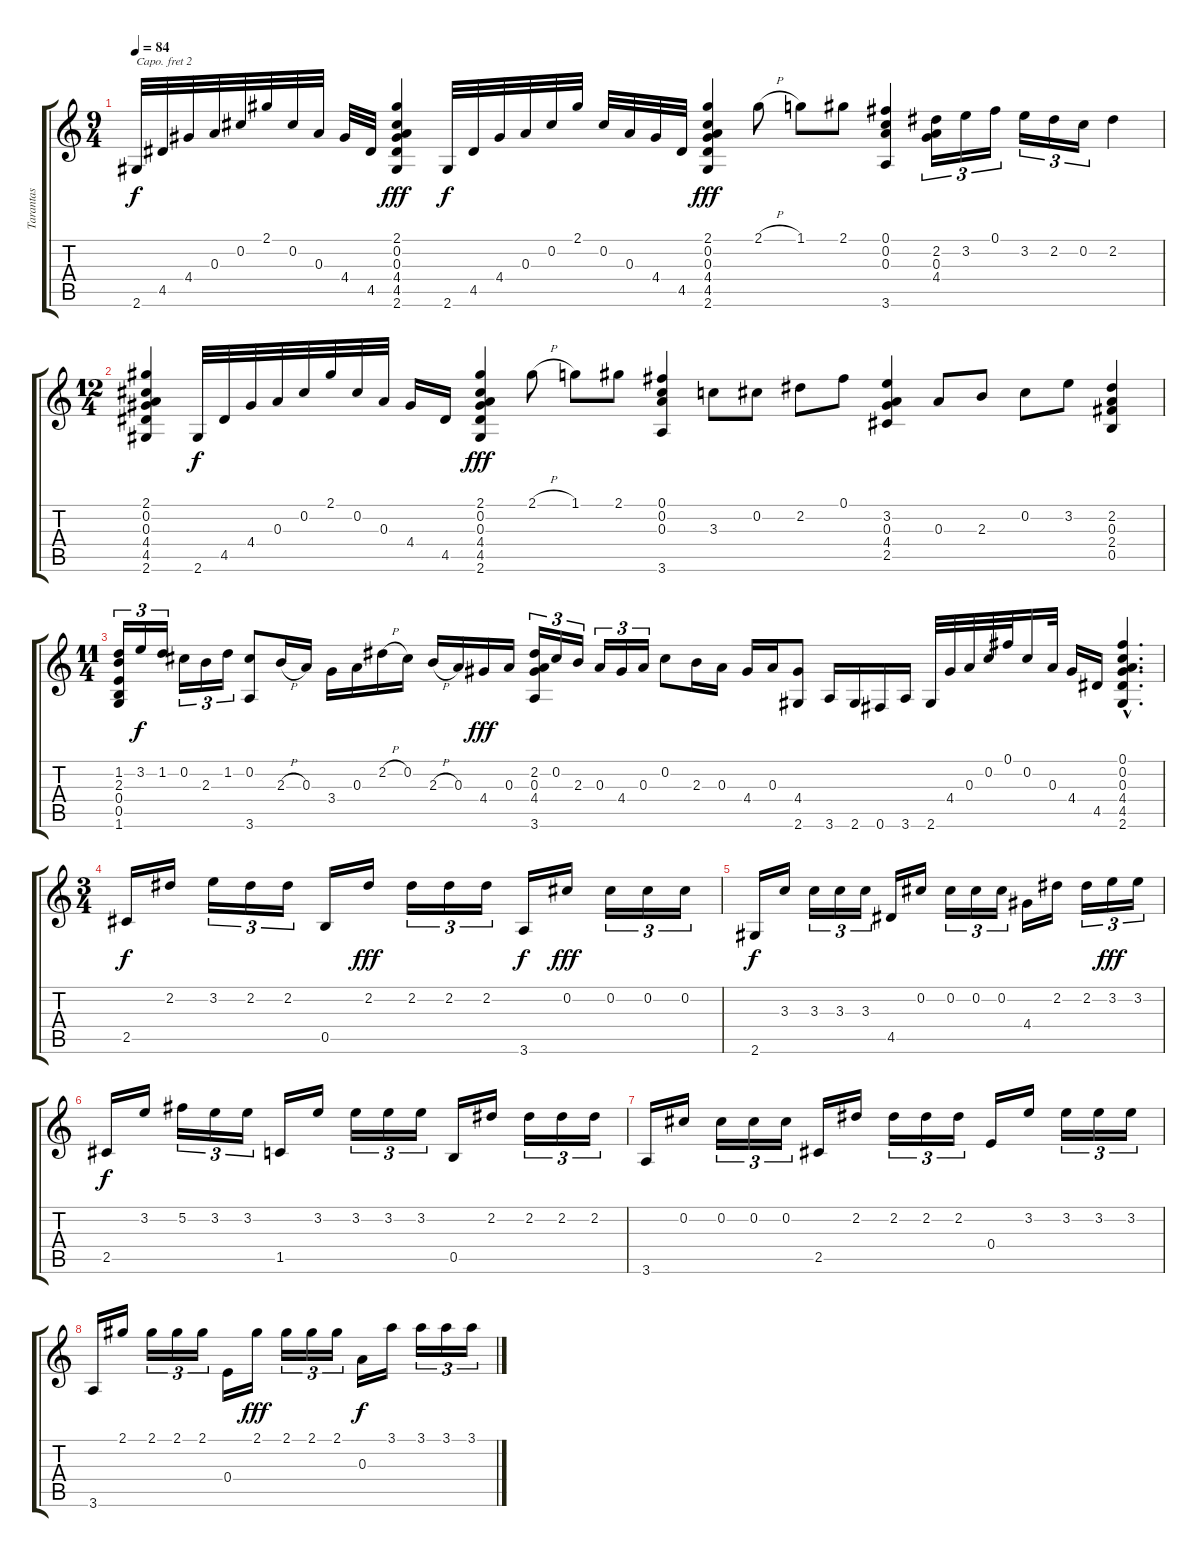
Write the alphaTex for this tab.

\track ("Tarantas" "Tarantas") {instrument acousticguitarnylon}
\staff {score tabs}
\capo 2
\tuning (E4 B3 G3 D3 A2 E2) {hide}
\ts (9 4)
\tempo 84
\clef g2
\ks c
2.6.32{dy f instrument acousticguitarnylon} 4.5.32 4.4.32 0.3.32 0.2.32 2.1.32 0.2.32 0.3.32 4.4.32 4.5.32 (2.1 0.2 0.3 4.4 4.5 2.6).4{dy fff} 2.6.32{dy f} 4.5.32 4.4.32 0.3.32 0.2.32 2.1.32 0.2.32 0.3.32 4.4.32 4.5.32 (2.1 0.2 0.3 4.4 4.5 2.6).4{dy fff} 2.1{h}.8 1.1.8 2.1.8 (0.1 0.2 0.3 3.6).4 (2.2 0.3 4.4).16{tu (3 2)} 3.2.16{tu (3 2)} 0.1.16{tu (3 2)} 3.2.16{tu (3 2)} 2.2.16{tu (3 2)} 0.2.16{tu (3 2)} 2.2.4 |
\ts (12 4)
(2.1 0.2 0.3 4.4 4.5 2.6).4 2.6.32{dy f} 4.5.32 4.4.32 0.3.32 0.2.32 2.1.32 0.2.32 0.3.32 4.4.16 4.5.16 (2.1 0.2 0.3 4.4 4.5 2.6).4{dy fff} 2.1{h}.8 1.1.8 2.1.8 (0.1 0.2 0.3 3.6).4 3.3.8 0.2.8 2.2.8 0.1.8 (3.2 0.3 4.4 2.5).4 0.3.8 2.3.8 0.2.8 3.2.8 (2.2 0.3 2.4 0.5).4 |
\ts (11 4)
(1.2 2.3 0.4 0.5 1.6).16{tu (3 2)} 3.2.16{tu (3 2) dy f} 1.2.16{tu (3 2)} 0.2.16{tu (3 2)} 2.3.16{tu (3 2)} 1.2.16{tu (3 2)} (0.2 3.6).8 2.3{h}.16 0.3.16 3.4.16 0.3.16 2.2{h}.16 0.2.16 2.3{h}.16 0.3.16 4.4.16{dy fff} 0.3.16 (2.2 0.3 4.4 3.6).16{tu (3 2)} 0.2.16{tu (3 2)} 2.3.16{tu (3 2)} 0.3.16{tu (3 2)} 4.4.16{tu (3 2)} 0.3.16{tu (3 2)} 0.2.8 2.3.16 0.3.16 4.4.16 0.3.16 (4.4 2.6).8 3.6.16 2.6.16 0.6.16 3.6.16 2.6.32 4.4.32 0.3.32 0.2.32 0.1.32 0.2.16 0.3.32 4.4.16 4.5.16 (0.1{hac} 0.2{hac} 0.3{hac} 4.4{hac} 4.5{hac} 2.6{hac}).4{d} |
\ts (3 4)
2.5.16{dy f} 2.2.16 3.2.16{tu (3 2)} 2.2.16{tu (3 2)} 2.2.16{tu (3 2)} 0.5.16 2.2.16{dy fff} 2.2.16{tu (3 2)} 2.2.16{tu (3 2)} 2.2.16{tu (3 2)} 3.6.16{dy f} 0.2.16{dy fff} 0.2.16{tu (3 2)} 0.2.16{tu (3 2)} 0.2.16{tu (3 2)} |
2.6.16{dy f} 3.3.16 3.3.16{tu (3 2)} 3.3.16{tu (3 2)} 3.3.16{tu (3 2)} 4.5.16 0.2.16 0.2.16{tu (3 2)} 0.2.16{tu (3 2)} 0.2.16{tu (3 2)} 4.4.16 2.2.16 2.2.16{tu (3 2)} 3.2.16{tu (3 2) dy fff} 3.2.16{tu (3 2)} |
2.5.16{dy f} 3.2.16 5.2.16{tu (3 2)} 3.2.16{tu (3 2)} 3.2.16{tu (3 2)} 1.5.16 3.2.16 3.2.16{tu (3 2)} 3.2.16{tu (3 2)} 3.2.16{tu (3 2)} 0.5.16 2.2.16 2.2.16{tu (3 2)} 2.2.16{tu (3 2)} 2.2.16{tu (3 2)} |
3.6.16 0.2.16 0.2.16{tu (3 2)} 0.2.16{tu (3 2)} 0.2.16{tu (3 2)} 2.5.16 2.2.16 2.2.16{tu (3 2)} 2.2.16{tu (3 2)} 2.2.16{tu (3 2)} 0.4.16 3.2.16 3.2.16{tu (3 2)} 3.2.16{tu (3 2)} 3.2.16{tu (3 2)} |
3.6.16 2.1.16 2.1.16{tu (3 2)} 2.1.16{tu (3 2)} 2.1.16{tu (3 2)} 0.4.16 2.1.16{dy fff} 2.1.16{tu (3 2)} 2.1.16{tu (3 2)} 2.1.16{tu (3 2)} 0.3.16{dy f} 3.1.16 3.1.16{tu (3 2)} 3.1.16{tu (3 2)} 3.1.16{tu (3 2)}
